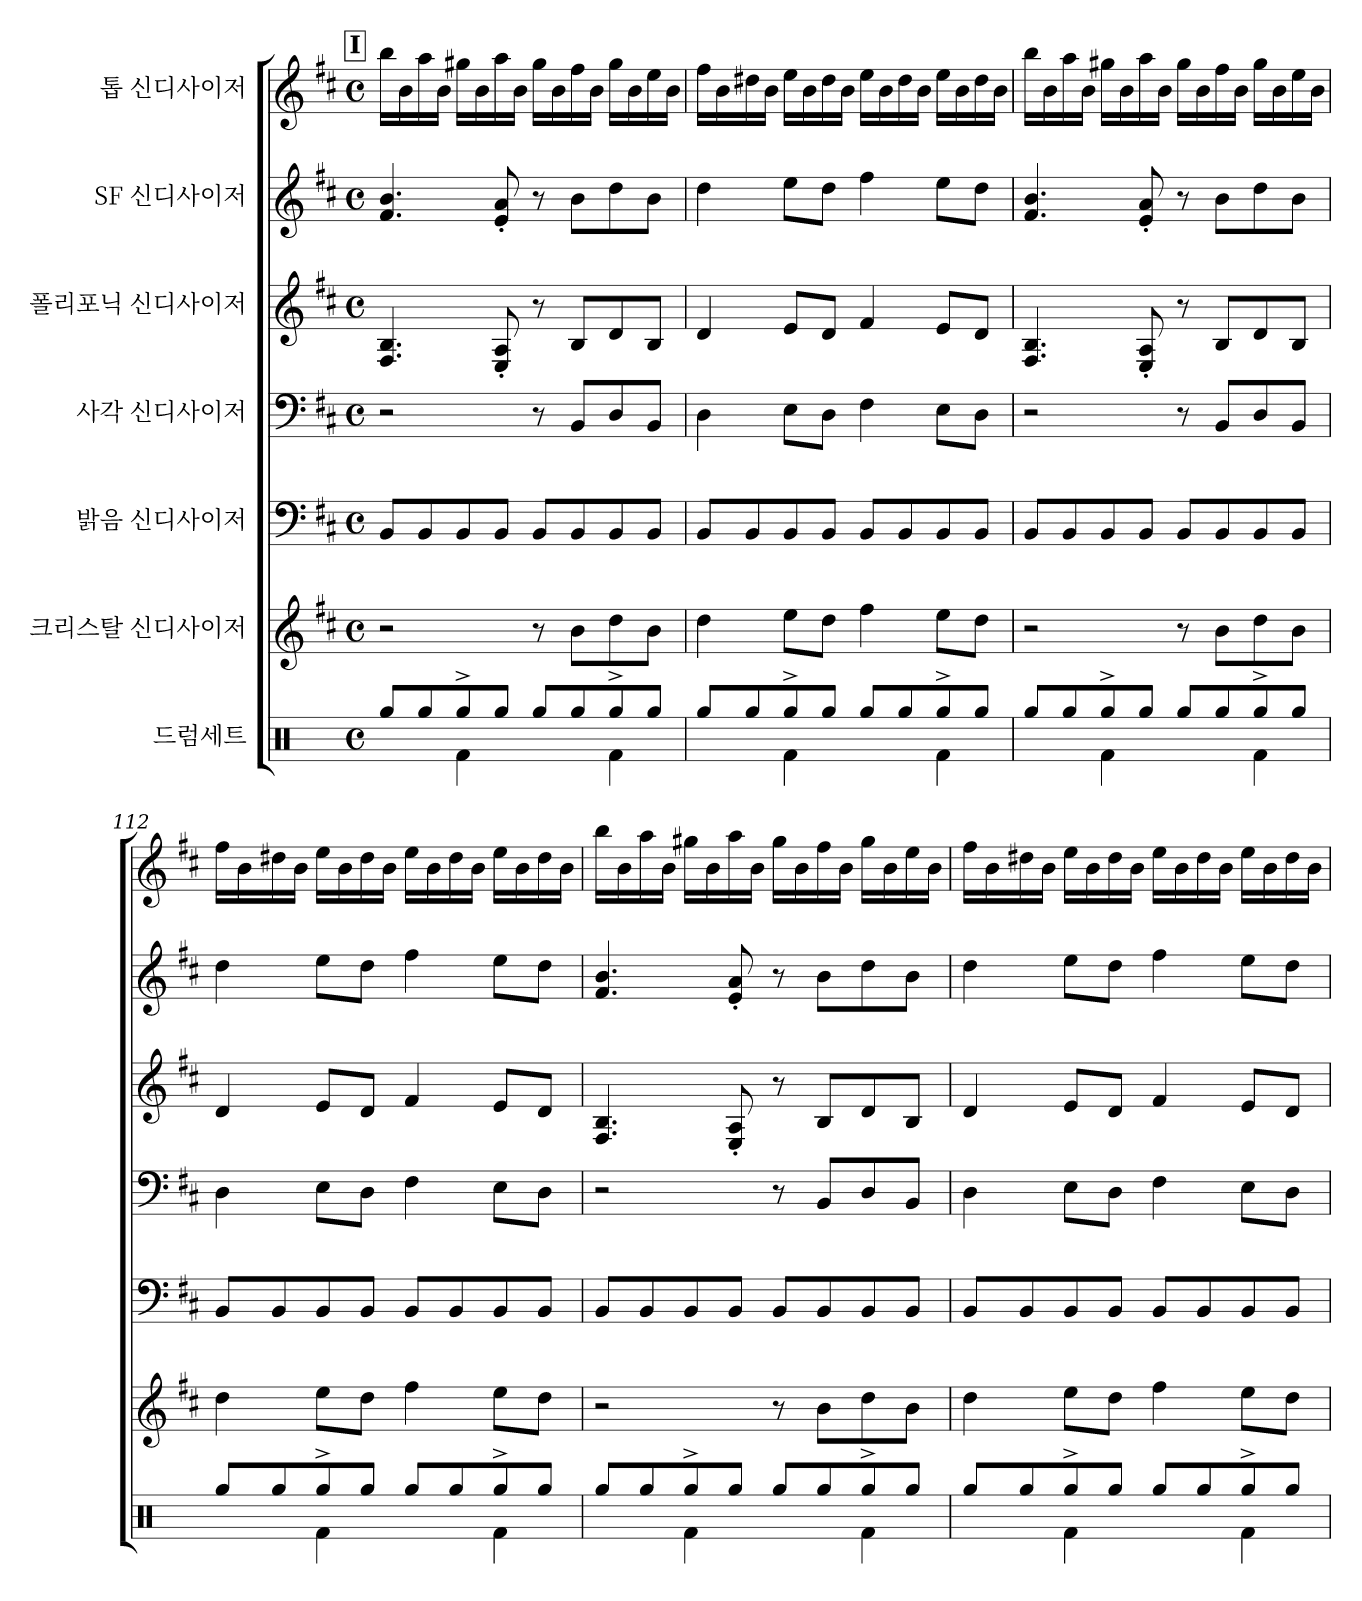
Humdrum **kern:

**kern	**kern	**kern	**kern	**kern	**kern	**kern
*part7	*part6	*part5	*part4	*part3	*part2	*part1
*staff7	*staff6	*staff5	*staff4	*staff3	*staff2	*staff1
*I"드럼세트	*I"크리스탈 신디사이저	*I"밝음 신디사이저	*I"사각 신디사이저	*I"폴리포닉 신디사이저	*I"SF 신디사이저	*I"톱 신디사이저
!!LO:PB:g=z
*clefX	*clefG2	*clefF4	*clefF4	*clefG2	*clefG2	*clefG2
*k[]	*k[f#c#]	*k[f#c#]	*k[f#c#]	*k[f#c#]	*k[f#c#]	*k[f#c#]
*M4/4	*M4/4	*M4/4	*M4/4	*M4/4	*M4/4	*M4/4
*met(c)	*met(c)	*met(c)	*met(c)	*met(c)	*met(c)	*met(c)
!!LO:REH:place=s1:a:B:fs=14:t=I
=109	=109	=109	=109	=109	=109	=109
*^	*	*	*	*	*	*
8Rgg/L	4ryy	2r	8BB/L	2r	4.F#/ 4.B/	4.f#/ 4.b/	16bb\LL
.	.	.	.	.	.	.	16b\
8Rgg/	.	.	8BB/	.	.	.	16aa\
.	.	.	.	.	.	.	16b\JJ
8Rgg^/	4Rf\	.	8BB/	.	.	.	16gg#X\LL
.	.	.	.	.	.	.	16b\
8Rgg/J	.	.	8BB/J	.	8E/' 8A/'	8e/' 8a/'	16aa\
.	.	.	.	.	.	.	16b\JJ
8Rgg/L	4ryy	8r	8BB/L	8r	8r	8r	16gg#\LL
.	.	.	.	.	.	.	16b\
8Rgg/	.	8b\L	8BB/	8BB/L	8B/L	8b\L	16ff#\
.	.	.	.	.	.	.	16b\JJ
8Rgg^/	4Rf\	8dd\	8BB/	8D/	8d/	8dd\	16gg#\LL
.	.	.	.	.	.	.	16b\
8Rgg/J	.	8b\J	8BB/J	8BB/J	8B/J	8b\J	16ee\
.	.	.	.	.	.	.	16b\JJ
=110	=110	=110	=110	=110	=110	=110	=110
8Rgg/L	4ryy	4dd\	8BB/L	4D\	4d/	4dd\	16ff#\LL
.	.	.	.	.	.	.	16b\
8Rgg/	.	.	8BB/	.	.	.	16dd#X\
.	.	.	.	.	.	.	16b\JJ
8Rgg^/	4Rf\	8ee\L	8BB/	8E\L	8e/L	8ee\L	16ee\LL
.	.	.	.	.	.	.	16b\
8Rgg/J	.	8dd\J	8BB/J	8D\J	8d/J	8dd\J	16dd#\
.	.	.	.	.	.	.	16b\JJ
8Rgg/L	4ryy	4ff#\	8BB/L	4F#\	4f#/	4ff#\	16ee\LL
.	.	.	.	.	.	.	16b\
8Rgg/	.	.	8BB/	.	.	.	16dd#\
.	.	.	.	.	.	.	16b\JJ
8Rgg^/	4Rf\	8ee\L	8BB/	8E\L	8e/L	8ee\L	16ee\LL
.	.	.	.	.	.	.	16b\
8Rgg/J	.	8dd\J	8BB/J	8D\J	8d/J	8dd\J	16dd#\
.	.	.	.	.	.	.	16b\JJ
!!LO:PB:g=z
=111	=111	=111	=111	=111	=111	=111	=111
8Rgg/L	4ryy	2r	8BB/L	2r	4.F#/ 4.B/	4.f#/ 4.b/	16bb\LL
.	.	.	.	.	.	.	16b\
8Rgg/	.	.	8BB/	.	.	.	16aa\
.	.	.	.	.	.	.	16b\JJ
8Rgg^/	4Rf\	.	8BB/	.	.	.	16gg#X\LL
.	.	.	.	.	.	.	16b\
8Rgg/J	.	.	8BB/J	.	8E/' 8A/'	8e/' 8a/'	16aa\
.	.	.	.	.	.	.	16b\JJ
8Rgg/L	4ryy	8r	8BB/L	8r	8r	8r	16gg#\LL
.	.	.	.	.	.	.	16b\
8Rgg/	.	8b\L	8BB/	8BB/L	8B/L	8b\L	16ff#\
.	.	.	.	.	.	.	16b\JJ
8Rgg^/	4Rf\	8dd\	8BB/	8D/	8d/	8dd\	16gg#\LL
.	.	.	.	.	.	.	16b\
8Rgg/J	.	8b\J	8BB/J	8BB/J	8B/J	8b\J	16ee\
.	.	.	.	.	.	.	16b\JJ
=112	=112	=112	=112	=112	=112	=112	=112
8Rgg/L	4ryy	4dd\	8BB/L	4D\	4d/	4dd\	16ff#\LL
.	.	.	.	.	.	.	16b\
8Rgg/	.	.	8BB/	.	.	.	16dd#X\
.	.	.	.	.	.	.	16b\JJ
8Rgg^/	4Rf\	8ee\L	8BB/	8E\L	8e/L	8ee\L	16ee\LL
.	.	.	.	.	.	.	16b\
8Rgg/J	.	8dd\J	8BB/J	8D\J	8d/J	8dd\J	16dd#\
.	.	.	.	.	.	.	16b\JJ
8Rgg/L	4ryy	4ff#\	8BB/L	4F#\	4f#/	4ff#\	16ee\LL
.	.	.	.	.	.	.	16b\
8Rgg/	.	.	8BB/	.	.	.	16dd#\
.	.	.	.	.	.	.	16b\JJ
8Rgg^/	4Rf\	8ee\L	8BB/	8E\L	8e/L	8ee\L	16ee\LL
.	.	.	.	.	.	.	16b\
8Rgg/J	.	8dd\J	8BB/J	8D\J	8d/J	8dd\J	16dd#\
.	.	.	.	.	.	.	16b\JJ
!!LO:PB:g=z
=113	=113	=113	=113	=113	=113	=113	=113
8Rgg/L	4ryy	2r	8BB/L	2r	4.F#/ 4.B/	4.f#/ 4.b/	16bb\LL
.	.	.	.	.	.	.	16b\
8Rgg/	.	.	8BB/	.	.	.	16aa\
.	.	.	.	.	.	.	16b\JJ
8Rgg^/	4Rf\	.	8BB/	.	.	.	16gg#X\LL
.	.	.	.	.	.	.	16b\
8Rgg/J	.	.	8BB/J	.	8E/' 8A/'	8e/' 8a/'	16aa\
.	.	.	.	.	.	.	16b\JJ
8Rgg/L	4ryy	8r	8BB/L	8r	8r	8r	16gg#\LL
.	.	.	.	.	.	.	16b\
8Rgg/	.	8b\L	8BB/	8BB/L	8B/L	8b\L	16ff#\
.	.	.	.	.	.	.	16b\JJ
8Rgg^/	4Rf\	8dd\	8BB/	8D/	8d/	8dd\	16gg#\LL
.	.	.	.	.	.	.	16b\
8Rgg/J	.	8b\J	8BB/J	8BB/J	8B/J	8b\J	16ee\
.	.	.	.	.	.	.	16b\JJ
=114	=114	=114	=114	=114	=114	=114	=114
8Rgg/L	4ryy	4dd\	8BB/L	4D\	4d/	4dd\	16ff#\LL
.	.	.	.	.	.	.	16b\
8Rgg/	.	.	8BB/	.	.	.	16dd#X\
.	.	.	.	.	.	.	16b\JJ
8Rgg^/	4Rf\	8ee\L	8BB/	8E\L	8e/L	8ee\L	16ee\LL
.	.	.	.	.	.	.	16b\
8Rgg/J	.	8dd\J	8BB/J	8D\J	8d/J	8dd\J	16dd#\
.	.	.	.	.	.	.	16b\JJ
8Rgg/L	4ryy	4ff#\	8BB/L	4F#\	4f#/	4ff#\	16ee\LL
.	.	.	.	.	.	.	16b\
8Rgg/	.	.	8BB/	.	.	.	16dd#\
.	.	.	.	.	.	.	16b\JJ
8Rgg^/	4Rf\	8ee\L	8BB/	8E\L	8e/L	8ee\L	16ee\LL
.	.	.	.	.	.	.	16b\
8Rgg/J	.	8dd\J	8BB/J	8D\J	8d/J	8dd\J	16dd#\
.	.	.	.	.	.	.	16b\JJ
*v	*v	*	*	*	*	*	*
=	=	=	=	=	=	=
*-	*-	*-	*-	*-	*-	*-
